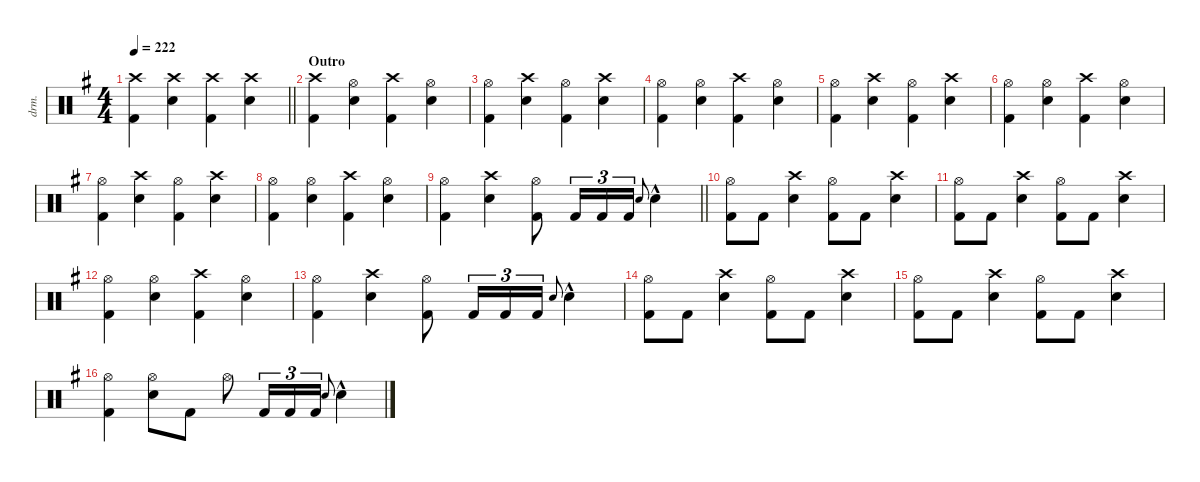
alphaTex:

\defaultSystemsLayout 4
\hideDynamics
\bracketExtendMode nobrackets
\otherSystemsTrackNameOrientation horizontal
\track ("Lars Ulrich" "drm.") {defaultSystemsLayout 4 instrument percussion}
\staff {score}
\articulation defaults
\ts (4 4)
\tempo 222
\clef neutral
\barLineRight lightlight
\ks eminor
("Crash high (hit)"{acc forcenatural} "Kick (hit) 2"{acc forcenatural}).4{dy f beam Down} ("Crash high (hit)"{acc forcenatural} "Snare (hit) 2"{acc forcenatural}).4{beam Down} ("Crash high (hit)"{acc forcenatural} "Kick (hit) 2"{acc forcenatural}).4{beam Down} ("Crash high (hit)"{acc forcenatural} "Snare (hit) 2"{acc forcenatural}).4{beam Down} |
\section ("" "Outro")
("Crash high (hit)"{acc forcenatural} "Kick (hit) 2"{acc forcenatural}).4{beam Down} ("Hi-Hat (open)"{acc forcenatural} "Snare (hit) 2"{acc forcenatural}).4{beam Down} ("Crash high (hit)"{acc forcenatural} "Kick (hit) 2"{acc forcenatural}).4{beam Down} ("Hi-Hat (open)"{acc forcenatural} "Snare (hit) 2"{acc forcenatural}).4{beam Down} |
("Hi-Hat (open)"{acc forcenatural} "Kick (hit) 2"{acc forcenatural}).4{beam Down} ("Crash high (hit)"{acc forcenatural} "Snare (hit) 2"{acc forcenatural}).4{beam Down} ("Hi-Hat (open)"{acc forcenatural} "Kick (hit) 2"{acc forcenatural}).4{beam Down} ("Crash high (hit)"{acc forcenatural} "Snare (hit) 2"{acc forcenatural}).4{beam Down} |
("Hi-Hat (open)"{acc forcenatural} "Kick (hit) 2"{acc forcenatural}).4{beam Down} ("Hi-Hat (open)"{acc forcenatural} "Snare (hit) 2"{acc forcenatural}).4{beam Down} ("Crash high (hit)"{acc forcenatural} "Kick (hit) 2"{acc forcenatural}).4{beam Down} ("Hi-Hat (open)"{acc forcenatural} "Snare (hit) 2"{acc forcenatural}).4{beam Down} |
("Hi-Hat (open)"{acc forcenatural} "Kick (hit) 2"{acc forcenatural}).4{beam Down} ("Crash high (hit)"{acc forcenatural} "Snare (hit) 2"{acc forcenatural}).4{beam Down} ("Hi-Hat (open)"{acc forcenatural} "Kick (hit) 2"{acc forcenatural}).4{beam Down} ("Crash high (hit)"{acc forcenatural} "Snare (hit) 2"{acc forcenatural}).4{beam Down} |
("Hi-Hat (open)"{acc forcenatural} "Kick (hit) 2"{acc forcenatural}).4{beam Down} ("Hi-Hat (open)"{acc forcenatural} "Snare (hit) 2"{acc forcenatural}).4{beam Down} ("Crash high (hit)"{acc forcenatural} "Kick (hit) 2"{acc forcenatural}).4{beam Down} ("Hi-Hat (open)"{acc forcenatural} "Snare (hit) 2"{acc forcenatural}).4{beam Down} |
("Hi-Hat (open)"{acc forcenatural} "Kick (hit) 2"{acc forcenatural}).4{beam Down} ("Crash high (hit)"{acc forcenatural} "Snare (hit) 2"{acc forcenatural}).4{beam Down} ("Hi-Hat (open)"{acc forcenatural} "Kick (hit) 2"{acc forcenatural}).4{beam Down} ("Crash high (hit)"{acc forcenatural} "Snare (hit) 2"{acc forcenatural}).4{beam Down} |
("Hi-Hat (open)"{acc forcenatural} "Kick (hit) 2"{acc forcenatural}).4{beam Down} ("Hi-Hat (open)"{acc forcenatural} "Snare (hit) 2"{acc forcenatural}).4{beam Down} ("Crash high (hit)"{acc forcenatural} "Kick (hit) 2"{acc forcenatural}).4{beam Down} ("Hi-Hat (open)"{acc forcenatural} "Snare (hit) 2"{acc forcenatural}).4{beam Down} |
\barLineRight lightlight
("Hi-Hat (open)"{acc forcenatural} "Kick (hit) 2"{acc forcenatural}).4{beam Down} ("Crash high (hit)"{acc forcenatural} "Snare (hit) 2"{acc forcenatural}).4{beam Down} ("Hi-Hat (open)"{acc forcenatural} "Kick (hit) 2"{acc forcenatural}).8{beam Down} "Kick (hit) 2"{acc forcenatural}.16{tu (3 2) beam Up} "Kick (hit) 2"{acc forcenatural}.16{tu (3 2) beam Up} "Kick (hit) 2"{acc forcenatural}.16{tu (3 2) beam Up} "Electric Snare (hit)"{acc forcenatural}.8{gr onbeat dy mp beam Up} "Snare (hit) 2"{hac acc forcenatural}.4{dy f beam Down} |
("Hi-Hat (open)"{acc forcenatural} "Kick (hit) 2"{acc forcenatural}).8{beam Down} "Kick (hit) 2"{acc forcenatural}.8{beam Down} ("Crash high (hit)"{acc forcenatural} "Snare (hit) 2"{acc forcenatural}).4{beam Down} ("Hi-Hat (open)"{acc forcenatural} "Kick (hit) 2"{acc forcenatural}).8{beam Down} "Kick (hit) 2"{acc forcenatural}.8{beam Down} ("Crash high (hit)"{acc forcenatural} "Snare (hit) 2"{acc forcenatural}).4{beam Down} |
("Hi-Hat (open)"{acc forcenatural} "Kick (hit) 2"{acc forcenatural}).8{beam Down} "Kick (hit) 2"{acc forcenatural}.8{beam Down} ("Crash high (hit)"{acc forcenatural} "Snare (hit) 2"{acc forcenatural}).4{beam Down} ("Hi-Hat (open)"{acc forcenatural} "Kick (hit) 2"{acc forcenatural}).8{beam Down} "Kick (hit) 2"{acc forcenatural}.8{beam Down} ("Crash high (hit)"{acc forcenatural} "Snare (hit) 2"{acc forcenatural}).4{beam Down} |
("Hi-Hat (open)"{acc forcenatural} "Kick (hit) 2"{acc forcenatural}).4{beam Down} ("Hi-Hat (open)"{acc forcenatural} "Snare (hit) 2"{acc forcenatural}).4{beam Down} ("Crash high (hit)"{acc forcenatural} "Kick (hit) 2"{acc forcenatural}).4{beam Down} ("Hi-Hat (open)"{acc forcenatural} "Snare (hit) 2"{acc forcenatural}).4{beam Down} |
("Hi-Hat (open)"{acc forcenatural} "Kick (hit) 2"{acc forcenatural}).4{beam Down} ("Crash high (hit)"{acc forcenatural} "Snare (hit) 2"{acc forcenatural}).4{beam Down} ("Hi-Hat (open)"{acc forcenatural} "Kick (hit) 2"{acc forcenatural}).8{beam Down} "Kick (hit) 2"{acc forcenatural}.16{tu (3 2) beam Up} "Kick (hit) 2"{acc forcenatural}.16{tu (3 2) beam Up} "Kick (hit) 2"{acc forcenatural}.16{tu (3 2) beam Up} "Electric Snare (hit)"{acc forcenatural}.8{gr onbeat dy mp beam Up} "Snare (hit) 2"{hac acc forcenatural}.4{dy f beam Down} |
("Hi-Hat (open)"{acc forcenatural} "Kick (hit) 2"{acc forcenatural}).8{beam Down} "Kick (hit) 2"{acc forcenatural}.8{beam Down} ("Crash high (hit)"{acc forcenatural} "Snare (hit) 2"{acc forcenatural}).4{beam Down} ("Hi-Hat (open)"{acc forcenatural} "Kick (hit) 2"{acc forcenatural}).8{beam Down} "Kick (hit) 2"{acc forcenatural}.8{beam Down} ("Crash high (hit)"{acc forcenatural} "Snare (hit) 2"{acc forcenatural}).4{beam Down} |
("Hi-Hat (open)"{acc forcenatural} "Kick (hit) 2"{acc forcenatural}).8{beam Down} "Kick (hit) 2"{acc forcenatural}.8{beam Down} ("Crash high (hit)"{acc forcenatural} "Snare (hit) 2"{acc forcenatural}).4{beam Down} ("Hi-Hat (open)"{acc forcenatural} "Kick (hit) 2"{acc forcenatural}).8{beam Down} "Kick (hit) 2"{acc forcenatural}.8{beam Down} ("Crash high (hit)"{acc forcenatural} "Snare (hit) 2"{acc forcenatural}).4{beam Down} |
("Hi-Hat (open)"{acc forcenatural} "Kick (hit) 2"{acc forcenatural}).4{beam Down} ("Hi-Hat (open)"{acc forcenatural} "Snare (hit) 2"{acc forcenatural}).8{beam Down} "Kick (hit) 2"{acc forcenatural}.8{beam Down} "Hi-Hat (open)"{acc forcenatural}.8{beam Down} "Kick (hit) 2"{acc forcenatural}.16{tu (3 2) beam Up} "Kick (hit) 2"{acc forcenatural}.16{tu (3 2) beam Up} "Kick (hit) 2"{acc forcenatural}.16{tu (3 2) beam Up} "Electric Snare (hit)"{acc forcenatural}.8{gr onbeat dy mp beam Up} "Snare (hit) 2"{hac acc forcenatural}.4{dy f beam Down}
